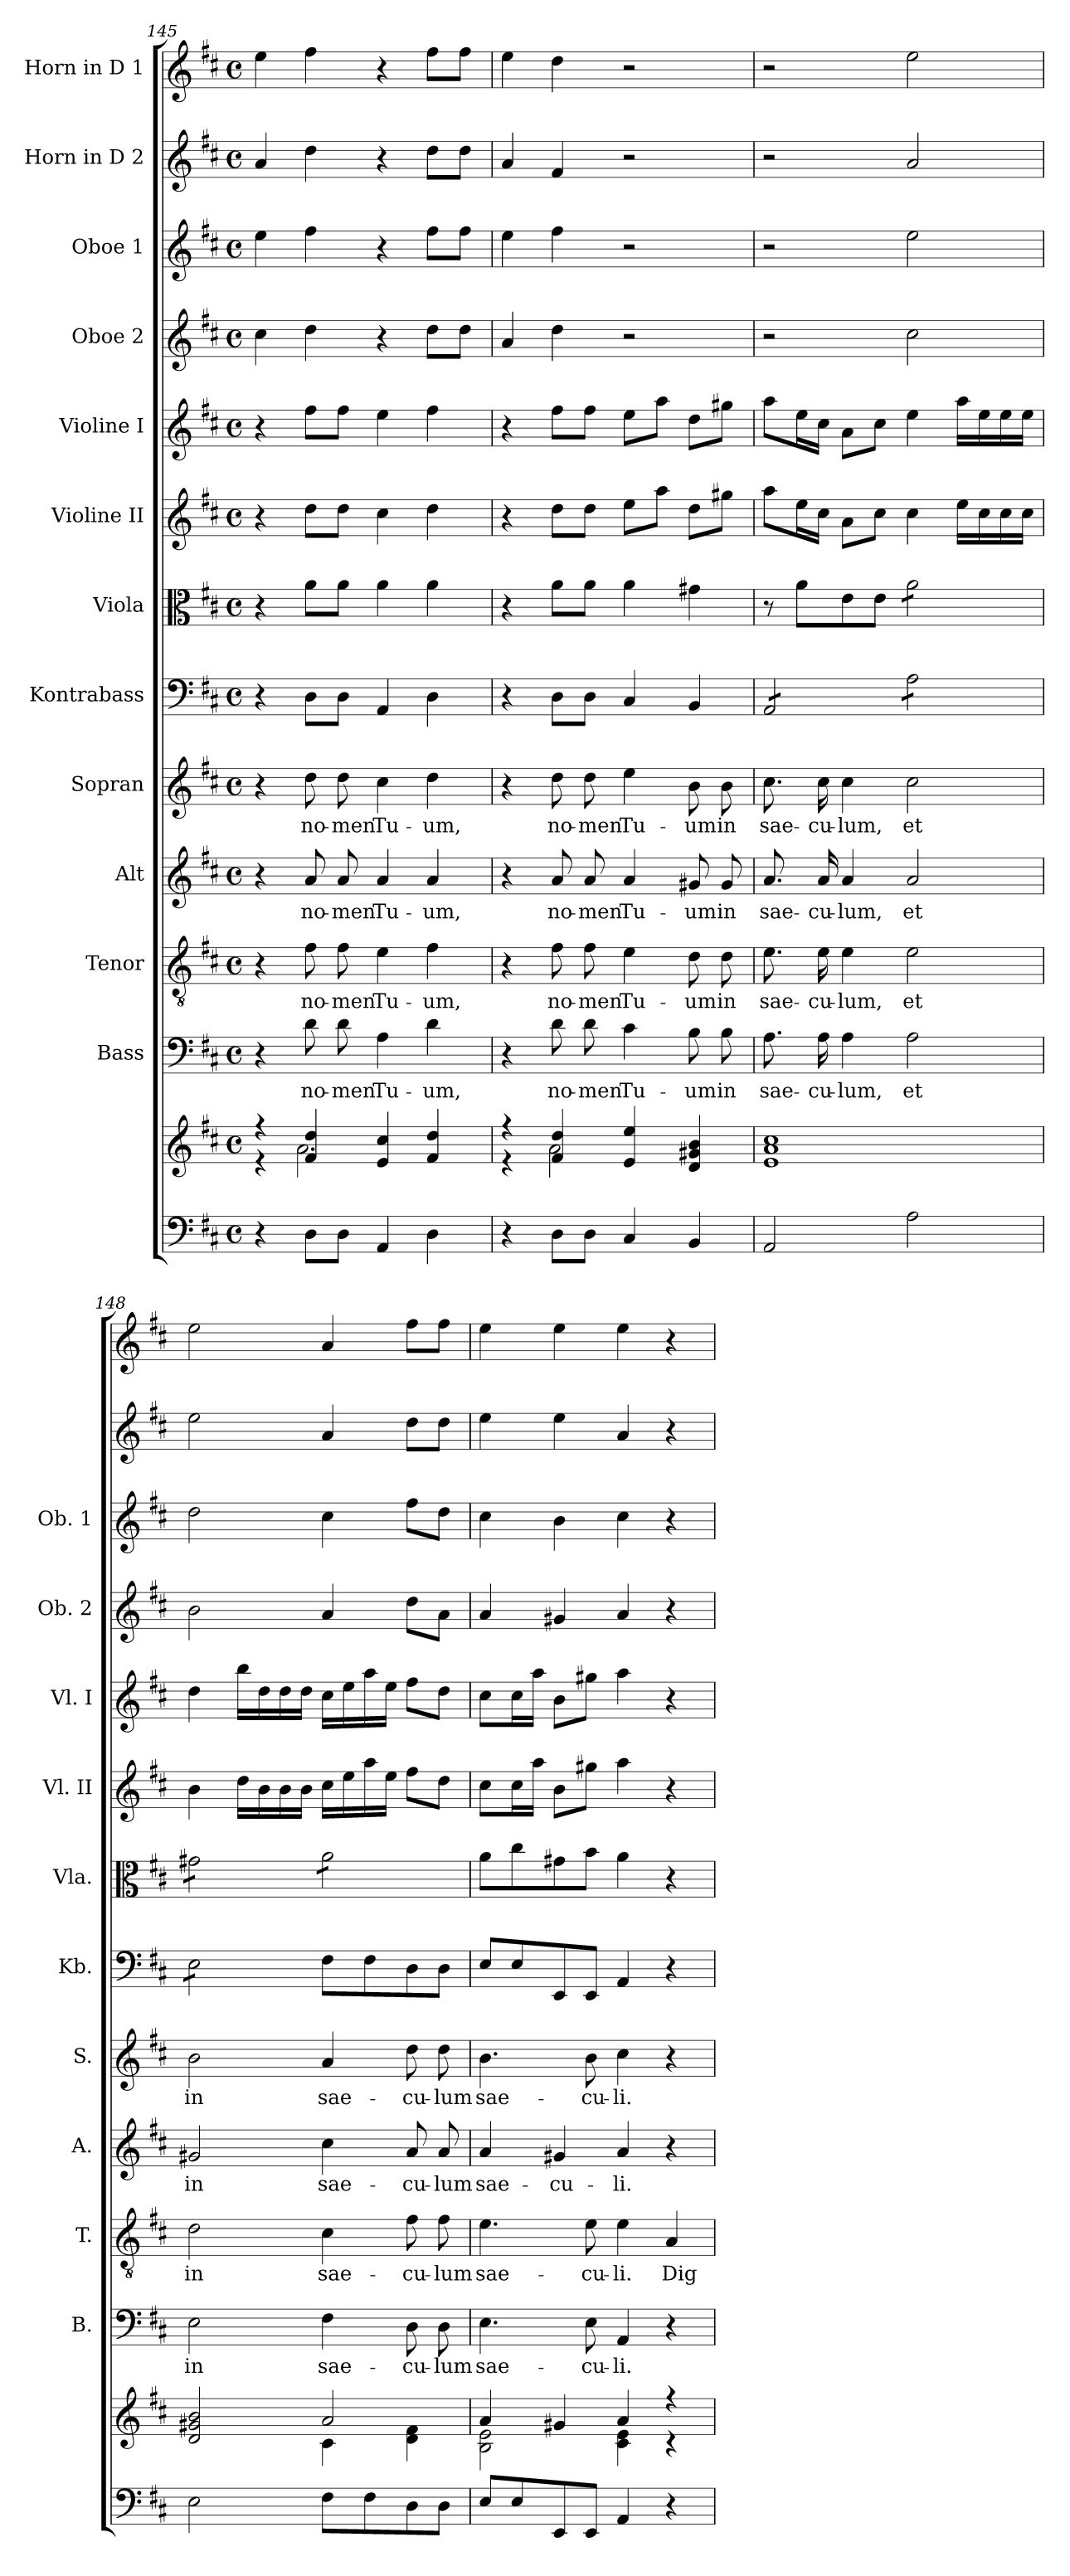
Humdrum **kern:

**kern	**kern	**kern	**text	**kern	**text	**kern	**text	**kern	**text	**kern	**kern	**kern	**kern	**kern	**kern	**kern	**kern
*part13	*part13	*part12	*part12	*part11	*part11	*part10	*part10	*part9	*part9	*part8	*part7	*part6	*part5	*part4	*part3	*part2	*part1
*staff14	*staff13	*staff12	*staff12	*staff11	*staff11	*staff10	*staff10	*staff9	*staff9	*staff8	*staff7	*staff6	*staff5	*staff4	*staff3	*staff2	*staff1
*	*	*I"Bass	*	*I"Tenor	*	*I"Alt	*	*I"Sopran	*	*I"Kontrabass	*I"Viola	*I"Violine II	*I"Violine I	*I"Oboe 2	*I"Oboe 1	*I"Horn in D 2	*I"Horn in D 1
*	*	*I'B.	*	*I'T.	*	*I'A.	*	*I'S.	*	*I'Kb.	*I'Vla.	*I'Vl. II	*I'Vl. I	*I'Ob. 2	*I'Ob. 1	*	*
*clefF4	*clefG2	*clefF4	*	*clefGv2	*	*clefG2	*	*clefG2	*	*clefF4	*clefC3	*clefG2	*clefG2	*clefG2	*clefG2	*clefG2	*clefG2
*	*	*	*	*	*	*	*	*	*	*ITrd7c12	*	*	*	*	*	*ITrd7c12	*ITrd7c12
*k[f#c#]	*k[f#c#]	*k[f#c#]	*	*k[f#c#]	*	*k[f#c#]	*	*k[f#c#]	*	*k[f#c#]	*k[f#c#]	*k[f#c#]	*k[f#c#]	*k[f#c#]	*k[f#c#]	*k[f#c#]	*k[f#c#]
*D:	*D:	*D:	*	*D:	*	*D:	*	*D:	*	*D:	*D:	*D:	*D:	*D:	*D:	*D:	*D:
*M4/4	*M4/4	*M4/4	*	*M4/4	*	*M4/4	*	*M4/4	*	*M4/4	*M4/4	*M4/4	*M4/4	*M4/4	*M4/4	*M4/4	*M4/4
*met(c)	*met(c)	*met(c)	*	*met(c)	*	*met(c)	*	*met(c)	*	*met(c)	*met(c)	*met(c)	*met(c)	*met(c)	*met(c)	*met(c)	*met(c)
=145	=145	=145	=145	=145	=145	=145	=145	=145	=145	=145	=145	=145	=145	=145	=145	=145	=145
*	*^	*	*	*	*	*	*	*	*	*	*	*	*	*	*	*	*
4r	4r	4r	4r	.	4r	.	4r	.	4r	.	4r	4r	4r	4r	4cc#\	4ee\	4A/	4e\
!	!	!	!	!LO:LY:b	!	!LO:LY:b	!	!LO:LY:b	!	!LO:LY:b	!	!	!	!	!	!	!	!
8D\L	4f#/ 4dd/	2.a\	8d\	no-	8f#\	no-	8a/	no-	8dd\	no-	8DD\L	8a\L	8dd\L	8ff#\L	4dd\	4ff#\	4d\	4f#\
!	!	!	!	!LO:LY:b	!	!LO:LY:b	!	!LO:LY:b	!	!LO:LY:b	!	!	!	!	!	!	!	!
8D\J	.	.	8d\	-men	8f#\	-men	8a/	-men	8dd\	-men	8DD\J	8a\J	8dd\J	8ff#\J	.	.	.	.
!	!	!	!	!LO:LY:b	!	!LO:LY:b	!	!LO:LY:b	!	!LO:LY:b	!	!	!	!	!	!	!	!
4AA/	4e/ 4cc#/	.	4A\	Tu-	4e\	Tu-	4a/	Tu-	4cc#\	Tu-	4AAA/	4a\	4cc#\	4ee\	4r	4r	4r	4r
!	!	!	!	!LO:LY:b	!	!LO:LY:b	!	!LO:LY:b	!	!LO:LY:b	!	!	!	!	!	!	!	!
4D\	4f#/ 4dd/	.	4d\	-um,	4f#\	-um,	4a/	-um,	4dd\	-um,	4DD\	4a\	4dd\	4ff#\	8dd\L	8ff#\L	8d\L	8f#\L
.	.	.	.	.	.	.	.	.	.	.	.	.	.	.	8dd\J	8ff#\J	8d\J	8f#\J
=146	=146	=146	=146	=146	=146	=146	=146	=146	=146	=146	=146	=146	=146	=146	=146	=146	=146	=146
4r	4r	4r	4r	.	4r	.	4r	.	4r	.	4r	4r	4r	4r	4a/	4ee\	4A/	4e\
!	!	!	!	!LO:LY:b	!	!LO:LY:b	!	!LO:LY:b	!	!LO:LY:b	!	!	!	!	!	!	!	!
8D\L	4f#/ 4dd/	2a\	8d\	no-	8f#\	no-	8a/	no-	8dd\	no-	8DD\L	8a\L	8dd\L	8ff#\L	4dd\	4ff#\	4F#/	4d\
!	!	!	!	!LO:LY:b	!	!LO:LY:b	!	!LO:LY:b	!	!LO:LY:b	!	!	!	!	!	!	!	!
8D\J	.	.	8d\	-men	8f#\	-men	8a/	-men	8dd\	-men	8DD\J	8a\J	8dd\J	8ff#\J	.	.	.	.
!	!	!	!	!LO:LY:b	!	!LO:LY:b	!	!LO:LY:b	!	!LO:LY:b	!	!	!	!	!	!	!	!
4C#/	4e/ 4ee/	.	4c#\	Tu-	4e\	Tu-	4a/	Tu-	4ee\	Tu-	4CC#/	4a\	8ee\L	8ee\L	2r	2r	2r	2r
.	.	.	.	.	.	.	.	.	.	.	.	.	8aa\J	8aa\J	.	.	.	.
!	!	!	!	!LO:LY:b	!	!LO:LY:b	!	!LO:LY:b	!	!LO:LY:b	!	!	!	!	!	!	!	!
4BB/	4d/ 4g#X/ 4b/	4ryy	8B\	-um	8d\	-um	8g#X/	-um	8b\	-um	4BBB/	4g#X\	8dd\L	8dd\L	.	.	.	.
!	!	!	!	!LO:LY:b	!	!LO:LY:b	!	!LO:LY:b	!	!LO:LY:b	!	!	!	!	!	!	!	!
.	.	.	8B\	in	8d\	in	8g#/	in	8b\	in	.	.	8gg#X\J	8gg#X\J	.	.	.	.
*	*v	*v	*	*	*	*	*	*	*	*	*	*	*	*	*	*	*	*
=147	=147	=147	=147	=147	=147	=147	=147	=147	=147	=147	=147	=147	=147	=147	=147	=147	=147
!	!	!	!LO:LY:b	!	!LO:LY:b	!	!LO:LY:b	!	!LO:LY:b	!	!	!	!	!	!	!	!
*	*	*	*	*	*	*	*	*	*	*tremolo	*	*	*	*	*	*	*
2AA/	1e 1a 1cc#	8.A\	sae-	8.e\	sae-	8.a/	sae-	8.cc#\	sae-	8AAA/L	8r	8aa\L	8aa\L	2r	2r	2r	2r
.	.	.	.	.	.	.	.	.	.	8AAA/	8a\L	16ee\L	16ee\L	.	.	.	.
!	!	!	!LO:LY:b	!	!LO:LY:b	!	!LO:LY:b	!	!LO:LY:b	!	!	!	!	!	!	!	!
.	.	16A\	-cu-	16e\	-cu-	16a/	-cu-	16cc#\	-cu-	.	.	16cc#\JJ	16cc#\JJ	.	.	.	.
!	!	!	!LO:LY:b	!	!LO:LY:b	!	!LO:LY:b	!	!LO:LY:b	!	!	!	!	!	!	!	!
.	.	4A\	-lum,	4e\	-lum,	4a/	-lum,	4cc#\	-lum,	8AAA/	8e\	8a\L	8a\L	.	.	.	.
.	.	.	.	.	.	.	.	.	.	8AAA/J	8e\J	8cc#\J	8cc#\J	.	.	.	.
!	!	!	!LO:LY:b	!	!LO:LY:b	!	!LO:LY:b	!	!LO:LY:b	!	!	!	!	!	!	!	!
*	*	*	*	*	*	*	*	*	*	*	*tremolo	*	*	*	*	*	*
2A\	.	2A\	et	2e\	et	2a/	et	2cc#\	et	8AA\L	8a\L	4cc#\	4ee\	2cc#\	2ee\	2A/	2e\
.	.	.	.	.	.	.	.	.	.	8AA\	8a\	.	.	.	.	.	.
.	.	.	.	.	.	.	.	.	.	8AA\	8a\	16ee\LL	16aa\LL	.	.	.	.
.	.	.	.	.	.	.	.	.	.	.	.	16cc#\	16ee\	.	.	.	.
.	.	.	.	.	.	.	.	.	.	8AA\J	8a\J	16cc#\	16ee\	.	.	.	.
.	.	.	.	.	.	.	.	.	.	.	.	16cc#\JJ	16ee\JJ	.	.	.	.
=148	=148	=148	=148	=148	=148	=148	=148	=148	=148	=148	=148	=148	=148	=148	=148	=148	=148
*	*^	*	*	*	*	*	*	*	*	*	*	*	*	*	*	*	*
!	!	!	!	!LO:LY:b	!	!LO:LY:b	!	!LO:LY:b	!	!LO:LY:b	!	!	!	!	!	!	!	!
2E\	2d/ 2g#X/ 2b/	2ryy	2E\	in	2d\	in	2g#X/	in	2b\	in	8EE\L	8g#X\L	4b\	4dd\	2b\	2dd\	2e\	2e\
.	.	.	.	.	.	.	.	.	.	.	8EE\	8g#X\	.	.	.	.	.	.
.	.	.	.	.	.	.	.	.	.	.	8EE\	8g#X\	16dd\LL	16bb\LL	.	.	.	.
.	.	.	.	.	.	.	.	.	.	.	.	.	16b\	16dd\	.	.	.	.
.	.	.	.	.	.	.	.	.	.	.	8EE\J	8g#X\J	16b\	16dd\	.	.	.	.
*	*	*	*	*	*	*	*	*	*	*	*Xtremolo	*	*	*	*	*	*	*
.	.	.	.	.	.	.	.	.	.	.	.	.	16b\JJ	16dd\JJ	.	.	.	.
!	!	!	!	!LO:LY:b	!	!LO:LY:b	!	!LO:LY:b	!	!LO:LY:b	!	!	!	!	!	!	!	!
8F#\L	2a/	4c#\	4F#\	sae-	4c#\	sae-	4cc#\	sae-	4a/	sae-	8FF#\L	8a\L	16cc#\LL	16cc#\LL	4a/	4cc#\	4A/	4A/
.	.	.	.	.	.	.	.	.	.	.	.	.	16ee\	16ee\	.	.	.	.
8F#\	.	.	.	.	.	.	.	.	.	.	8FF#\	8a\	16aa\	16aa\	.	.	.	.
.	.	.	.	.	.	.	.	.	.	.	.	.	16ee\JJ	16ee\JJ	.	.	.	.
!	!	!	!	!LO:LY:b	!	!LO:LY:b	!	!LO:LY:b	!	!LO:LY:b	!	!	!	!	!	!	!	!
8D\	.	4d\ 4f#\	8D\	-cu-	8f#\	-cu-	8a/	-cu-	8dd\	-cu-	8DD\	8a\	8ff#\L	8ff#\L	8dd\L	8ff#\L	8d\L	8f#\L
!	!	!	!	!LO:LY:b	!	!LO:LY:b	!	!LO:LY:b	!	!LO:LY:b	!	!	!	!	!	!	!	!
8D\J	.	.	8D\	-lum	8f#\	-lum	8a/	-lum	8dd\	-lum	8DD\J	8a\J	8dd\J	8dd\J	8a\J	8dd\J	8d\J	8f#\J
*	*	*	*	*	*	*	*	*	*	*	*	*Xtremolo	*	*	*	*	*	*
!!LO:PB:g=z
=149	=149	=149	=149	=149	=149	=149	=149	=149	=149	=149	=149	=149	=149	=149	=149	=149	=149	=149
!	!	!	!	!LO:LY:b	!	!LO:LY:b	!	!LO:LY:b	!	!LO:LY:b	!	!	!	!	!	!	!	!
8E/L	4a/	2B\ 2e\	4.E\	sae-	4.e\	sae-	4a/	sae-	4.b\	sae-	8EE/L	8a\L	8cc#\L	8cc#\L	4a/	4cc#\	4e\	4e\
8E/	.	.	.	.	.	.	.	.	.	.	8EE/	8cc#\	16cc#\L	16cc#\L	.	.	.	.
.	.	.	.	.	.	.	.	.	.	.	.	.	16aa\JJ	16aa\JJ	.	.	.	.
!	!	!	!	!	!	!	!	!LO:LY:b	!	!	!	!	!	!	!	!	!	!
8EE/	4g#X/	.	.	.	.	.	4g#X/	-cu-	.	.	8EEE/	8g#X\	8b\L	8b\L	4g#X/	4b\	4e\	4e\
!	!	!	!	!LO:LY:b	!	!LO:LY:b	!	!	!	!LO:LY:b	!	!	!	!	!	!	!	!
8EE/J	.	.	8E\	-cu-	8e\	-cu-	.	.	8b\	-cu-	8EEE/J	8b\J	8gg#X\J	8gg#X\J	.	.	.	.
!	!	!	!	!LO:LY:b	!	!LO:LY:b	!	!LO:LY:b	!	!LO:LY:b	!	!	!	!	!	!	!	!
4AA/	4a/	4c#\ 4e\	4AA/	-li.	4e\	-li.	4a/	-li.	4cc#\	-li.	4AAA/	4a\	4aa\	4aa\	4a/	4cc#\	4A/	4e\
!	!	!	!	!	!	!LO:LY:b	!	!	!	!	!	!	!	!	!	!	!	!
4r	4r	4r	4r	.	4A/	Dig-	4r	.	4r	.	4r	4r	4r	4r	4r	4r	4r	4r
*	*v	*v	*	*	*	*	*	*	*	*	*	*	*	*	*	*	*	*
=	=	=	=	=	=	=	=	=	=	=	=	=	=	=	=	=	=
*-	*-	*-	*-	*-	*-	*-	*-	*-	*-	*-	*-	*-	*-	*-	*-	*-	*-
